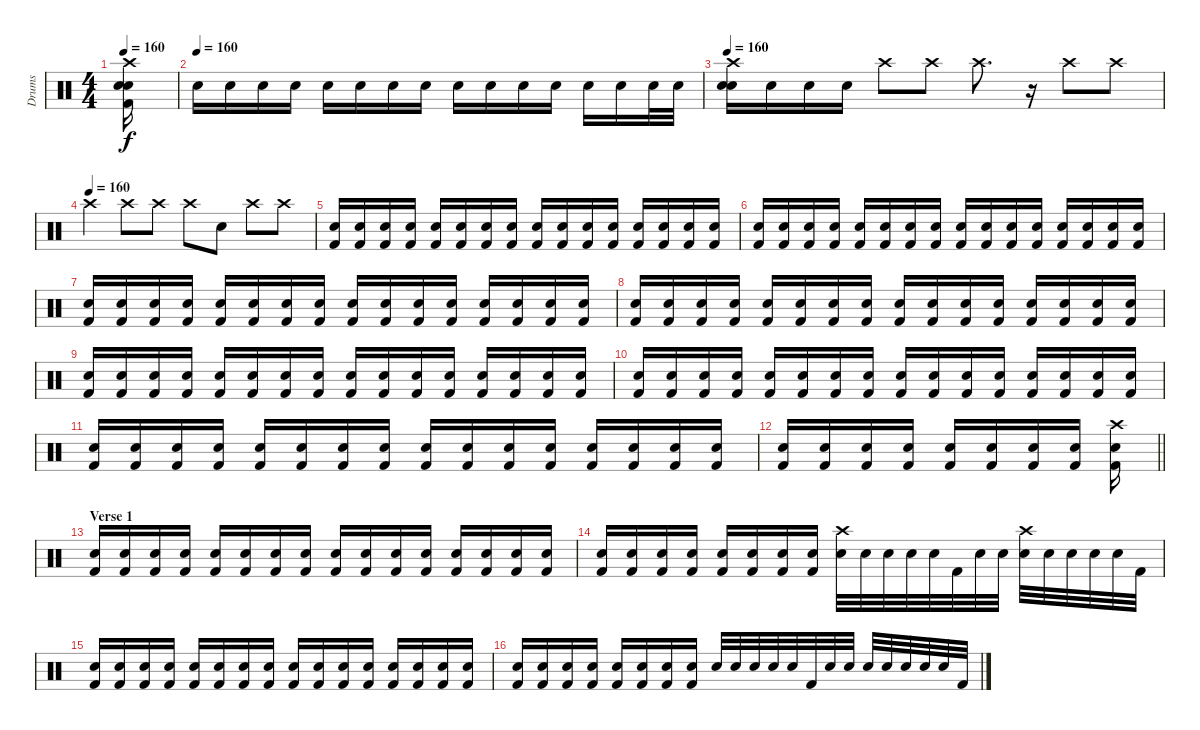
\track ("Drums" "Drums") {instrument percussion}
\staff {score}
\articulation defaults
\ts (4 4)
\tempo 160
\clef neutral
\ks c
("Snare (hit) 2" "Kick (hit) 2" "Electric Snare (hit)" "Crash high (hit)").16{dy f} |
\tempo (160)
"Snare (hit)".16 "Snare (hit)".16 "Snare (hit)".16 "Snare (hit)".16 "Snare (hit)".16 "Snare (hit)".16 "Snare (hit)".16 "Snare (hit)".16 "Snare (hit)".16 "Snare (hit)".16 "Snare (hit)".16 "Snare (hit)".16 "Snare (hit)".16 "Snare (hit)".16 "Snare (hit) 2".32 "Snare (hit) 2".32 |
\tempo 160
("Snare (hit) 2" "Electric Snare (hit)" "Crash high (hit)").16 "Snare (hit)".16 "Snare (hit)".16 "Snare (hit)".16 "Crash high (hit)".8 "Crash high (hit)".8 "Crash high (hit)".8{d} r.16 "Crash high (hit)".8 "Crash high (hit)".8 |
\tempo (160)
"Crash high (hit)".4 "Crash high (hit)".8 "Crash high (hit)".8 "Crash high (hit)".8 "Snare (hit)".8 "Crash high (hit)".8 "Crash high (hit)".8 |
("Electric Snare (hit)" "Kick (hit) 2").16 ("Snare (hit) 2" "Kick (hit) 2").16 ("Electric Snare (hit)" "Kick (hit) 2").16 ("Snare (hit) 2" "Kick (hit) 2").16 ("Electric Snare (hit)" "Kick (hit) 2").16 ("Snare (hit) 2" "Kick (hit) 2").16 ("Electric Snare (hit)" "Kick (hit) 2").16 ("Snare (hit) 2" "Kick (hit) 2").16 ("Electric Snare (hit)" "Kick (hit) 2").16 ("Snare (hit) 2" "Kick (hit) 2").16 ("Electric Snare (hit)" "Kick (hit) 2").16 ("Snare (hit) 2" "Kick (hit) 2").16 ("Electric Snare (hit)" "Kick (hit) 2").16 ("Snare (hit) 2" "Kick (hit) 2").16 ("Electric Snare (hit)" "Kick (hit) 2").16 ("Snare (hit) 2" "Kick (hit) 2").16 |
("Electric Snare (hit)" "Kick (hit) 2").16 ("Snare (hit) 2" "Kick (hit) 2").16 ("Electric Snare (hit)" "Kick (hit) 2").16 ("Snare (hit) 2" "Kick (hit) 2").16 ("Electric Snare (hit)" "Kick (hit) 2").16 ("Snare (hit) 2" "Kick (hit) 2").16 ("Electric Snare (hit)" "Kick (hit) 2").16 ("Snare (hit) 2" "Kick (hit) 2").16 ("Electric Snare (hit)" "Kick (hit) 2").16 ("Snare (hit) 2" "Kick (hit) 2").16 ("Electric Snare (hit)" "Kick (hit) 2").16 ("Snare (hit) 2" "Kick (hit) 2").16 ("Electric Snare (hit)" "Kick (hit) 2").16 ("Snare (hit) 2" "Kick (hit) 2").16 ("Electric Snare (hit)" "Kick (hit) 2").16 ("Snare (hit) 2" "Kick (hit) 2").16 |
("Electric Snare (hit)" "Kick (hit) 2").16 ("Snare (hit) 2" "Kick (hit) 2").16 ("Electric Snare (hit)" "Kick (hit) 2").16 ("Snare (hit) 2" "Kick (hit) 2").16 ("Electric Snare (hit)" "Kick (hit) 2").16 ("Snare (hit) 2" "Kick (hit) 2").16 ("Electric Snare (hit)" "Kick (hit) 2").16 ("Snare (hit) 2" "Kick (hit) 2").16 ("Electric Snare (hit)" "Kick (hit) 2").16 ("Snare (hit) 2" "Kick (hit) 2").16 ("Electric Snare (hit)" "Kick (hit) 2").16 ("Snare (hit) 2" "Kick (hit) 2").16 ("Electric Snare (hit)" "Kick (hit) 2").16 ("Snare (hit) 2" "Kick (hit) 2").16 ("Electric Snare (hit)" "Kick (hit) 2").16 ("Snare (hit) 2" "Kick (hit) 2").16 |
("Electric Snare (hit)" "Kick (hit) 2").16 ("Snare (hit) 2" "Kick (hit) 2").16 ("Electric Snare (hit)" "Kick (hit) 2").16 ("Snare (hit) 2" "Kick (hit) 2").16 ("Electric Snare (hit)" "Kick (hit) 2").16 ("Snare (hit) 2" "Kick (hit) 2").16 ("Electric Snare (hit)" "Kick (hit) 2").16 ("Snare (hit) 2" "Kick (hit) 2").16 ("Electric Snare (hit)" "Kick (hit) 2").16 ("Snare (hit) 2" "Kick (hit) 2").16 ("Electric Snare (hit)" "Kick (hit) 2").16 ("Snare (hit) 2" "Kick (hit) 2").16 ("Electric Snare (hit)" "Kick (hit) 2").16 ("Snare (hit) 2" "Kick (hit) 2").16 ("Electric Snare (hit)" "Kick (hit) 2").16 ("Snare (hit) 2" "Kick (hit) 2").16 |
("Electric Snare (hit)" "Kick (hit) 2").16 ("Snare (hit) 2" "Kick (hit) 2").16 ("Electric Snare (hit)" "Kick (hit) 2").16 ("Snare (hit) 2" "Kick (hit) 2").16 ("Electric Snare (hit)" "Kick (hit) 2").16 ("Snare (hit) 2" "Kick (hit) 2").16 ("Electric Snare (hit)" "Kick (hit) 2").16 ("Snare (hit) 2" "Kick (hit) 2").16 ("Electric Snare (hit)" "Kick (hit) 2").16 ("Snare (hit) 2" "Kick (hit) 2").16 ("Electric Snare (hit)" "Kick (hit) 2").16 ("Snare (hit) 2" "Kick (hit) 2").16 ("Electric Snare (hit)" "Kick (hit) 2").16 ("Snare (hit) 2" "Kick (hit) 2").16 ("Electric Snare (hit)" "Kick (hit) 2").16 ("Snare (hit) 2" "Kick (hit) 2").16 |
("Electric Snare (hit)" "Kick (hit) 2").16 ("Snare (hit) 2" "Kick (hit) 2").16 ("Electric Snare (hit)" "Kick (hit) 2").16 ("Snare (hit) 2" "Kick (hit) 2").16 ("Electric Snare (hit)" "Kick (hit) 2").16 ("Snare (hit) 2" "Kick (hit) 2").16 ("Electric Snare (hit)" "Kick (hit) 2").16 ("Snare (hit) 2" "Kick (hit) 2").16 ("Electric Snare (hit)" "Kick (hit) 2").16 ("Snare (hit) 2" "Kick (hit) 2").16 ("Electric Snare (hit)" "Kick (hit) 2").16 ("Snare (hit) 2" "Kick (hit) 2").16 ("Electric Snare (hit)" "Kick (hit) 2").16 ("Snare (hit) 2" "Kick (hit) 2").16 ("Electric Snare (hit)" "Kick (hit) 2").16 ("Snare (hit) 2" "Kick (hit) 2").16 |
("Electric Snare (hit)" "Kick (hit) 2").16 ("Snare (hit) 2" "Kick (hit) 2").16 ("Electric Snare (hit)" "Kick (hit) 2").16 ("Snare (hit) 2" "Kick (hit) 2").16 ("Electric Snare (hit)" "Kick (hit) 2").16 ("Snare (hit) 2" "Kick (hit) 2").16 ("Electric Snare (hit)" "Kick (hit) 2").16 ("Snare (hit) 2" "Kick (hit) 2").16 ("Electric Snare (hit)" "Kick (hit) 2").16 ("Snare (hit) 2" "Kick (hit) 2").16 ("Electric Snare (hit)" "Kick (hit) 2").16 ("Snare (hit) 2" "Kick (hit) 2").16 ("Electric Snare (hit)" "Kick (hit) 2").16 ("Snare (hit) 2" "Kick (hit) 2").16 ("Electric Snare (hit)" "Kick (hit) 2").16 ("Snare (hit) 2" "Kick (hit) 2").16 |
\barLineRight lightlight
("Electric Snare (hit)" "Kick (hit) 2").16 ("Snare (hit) 2" "Kick (hit) 2").16 ("Electric Snare (hit)" "Kick (hit) 2").16 ("Snare (hit) 2" "Kick (hit) 2").16 ("Electric Snare (hit)" "Kick (hit) 2").16 ("Snare (hit) 2" "Kick (hit) 2").16 ("Electric Snare (hit)" "Kick (hit) 2").16 ("Snare (hit) 2" "Kick (hit) 2").16 ("Crash high (hit)" "Electric Snare (hit)" "Kick (hit) 2").16 |
\section ("" "Verse 1")
("Electric Snare (hit)" "Kick (hit) 2").16 ("Snare (hit) 2" "Kick (hit) 2").16 ("Electric Snare (hit)" "Kick (hit) 2").16 ("Snare (hit) 2" "Kick (hit) 2").16 ("Electric Snare (hit)" "Kick (hit) 2").16 ("Snare (hit) 2" "Kick (hit) 2").16 ("Electric Snare (hit)" "Kick (hit) 2").16 ("Snare (hit) 2" "Kick (hit) 2").16 ("Electric Snare (hit)" "Kick (hit) 2").16 ("Snare (hit) 2" "Kick (hit) 2").16 ("Electric Snare (hit)" "Kick (hit) 2").16 ("Snare (hit) 2" "Kick (hit) 2").16 ("Electric Snare (hit)" "Kick (hit) 2").16 ("Snare (hit) 2" "Kick (hit) 2").16 ("Electric Snare (hit)" "Kick (hit) 2").16 ("Snare (hit) 2" "Kick (hit) 2").16 |
("Electric Snare (hit)" "Kick (hit) 2").16 ("Snare (hit) 2" "Kick (hit) 2").16 ("Electric Snare (hit)" "Kick (hit) 2").16 ("Snare (hit) 2" "Kick (hit) 2").16 ("Electric Snare (hit)" "Kick (hit) 2").16 ("Snare (hit) 2" "Kick (hit) 2").16 ("Electric Snare (hit)" "Kick (hit) 2").16 ("Snare (hit) 2" "Kick (hit) 2").16 ("Crash high (hit)" "Snare (hit) 2").32 "Snare (hit) 2".32 "Snare (hit) 2".32 "Snare (hit)".32 "Snare (hit)".32 "Kick (hit) 2".32 "Snare (hit)".32 "Snare (hit)".32 ("Crash high (hit)" "Snare (hit) 2").32 "Snare (hit) 2".32 "Snare (hit) 2".32 "Snare (hit)".32 "Snare (hit)".32 "Kick (hit) 2".32 |
("Electric Snare (hit)" "Kick (hit) 2").16 ("Snare (hit) 2" "Kick (hit) 2").16 ("Electric Snare (hit)" "Kick (hit) 2").16 ("Snare (hit) 2" "Kick (hit) 2").16 ("Electric Snare (hit)" "Kick (hit) 2").16 ("Snare (hit) 2" "Kick (hit) 2").16 ("Electric Snare (hit)" "Kick (hit) 2").16 ("Snare (hit) 2" "Kick (hit) 2").16 ("Electric Snare (hit)" "Kick (hit) 2").16 ("Snare (hit) 2" "Kick (hit) 2").16 ("Electric Snare (hit)" "Kick (hit) 2").16 ("Snare (hit) 2" "Kick (hit) 2").16 ("Electric Snare (hit)" "Kick (hit) 2").16 ("Snare (hit) 2" "Kick (hit) 2").16 ("Electric Snare (hit)" "Kick (hit) 2").16 ("Snare (hit) 2" "Kick (hit) 2").16 |
("Electric Snare (hit)" "Kick (hit) 2").16 ("Snare (hit) 2" "Kick (hit) 2").16 ("Electric Snare (hit)" "Kick (hit) 2").16 ("Snare (hit) 2" "Kick (hit) 2").16 ("Electric Snare (hit)" "Kick (hit) 2").16 ("Snare (hit) 2" "Kick (hit) 2").16 ("Electric Snare (hit)" "Kick (hit) 2").16 ("Snare (hit) 2" "Kick (hit) 2").16 "Snare (hit) 2".32 "Snare (hit) 2".32 "Snare (hit) 2".32 "Snare (hit)".32 "Snare (hit)".32 "Kick (hit) 2".32 "Snare (hit)".32 "Snare (hit)".32 "Snare (hit) 2".32 "Snare (hit) 2".32 "Snare (hit) 2".32 "Snare (hit)".32 "Snare (hit)".32 "Kick (hit) 2".32
